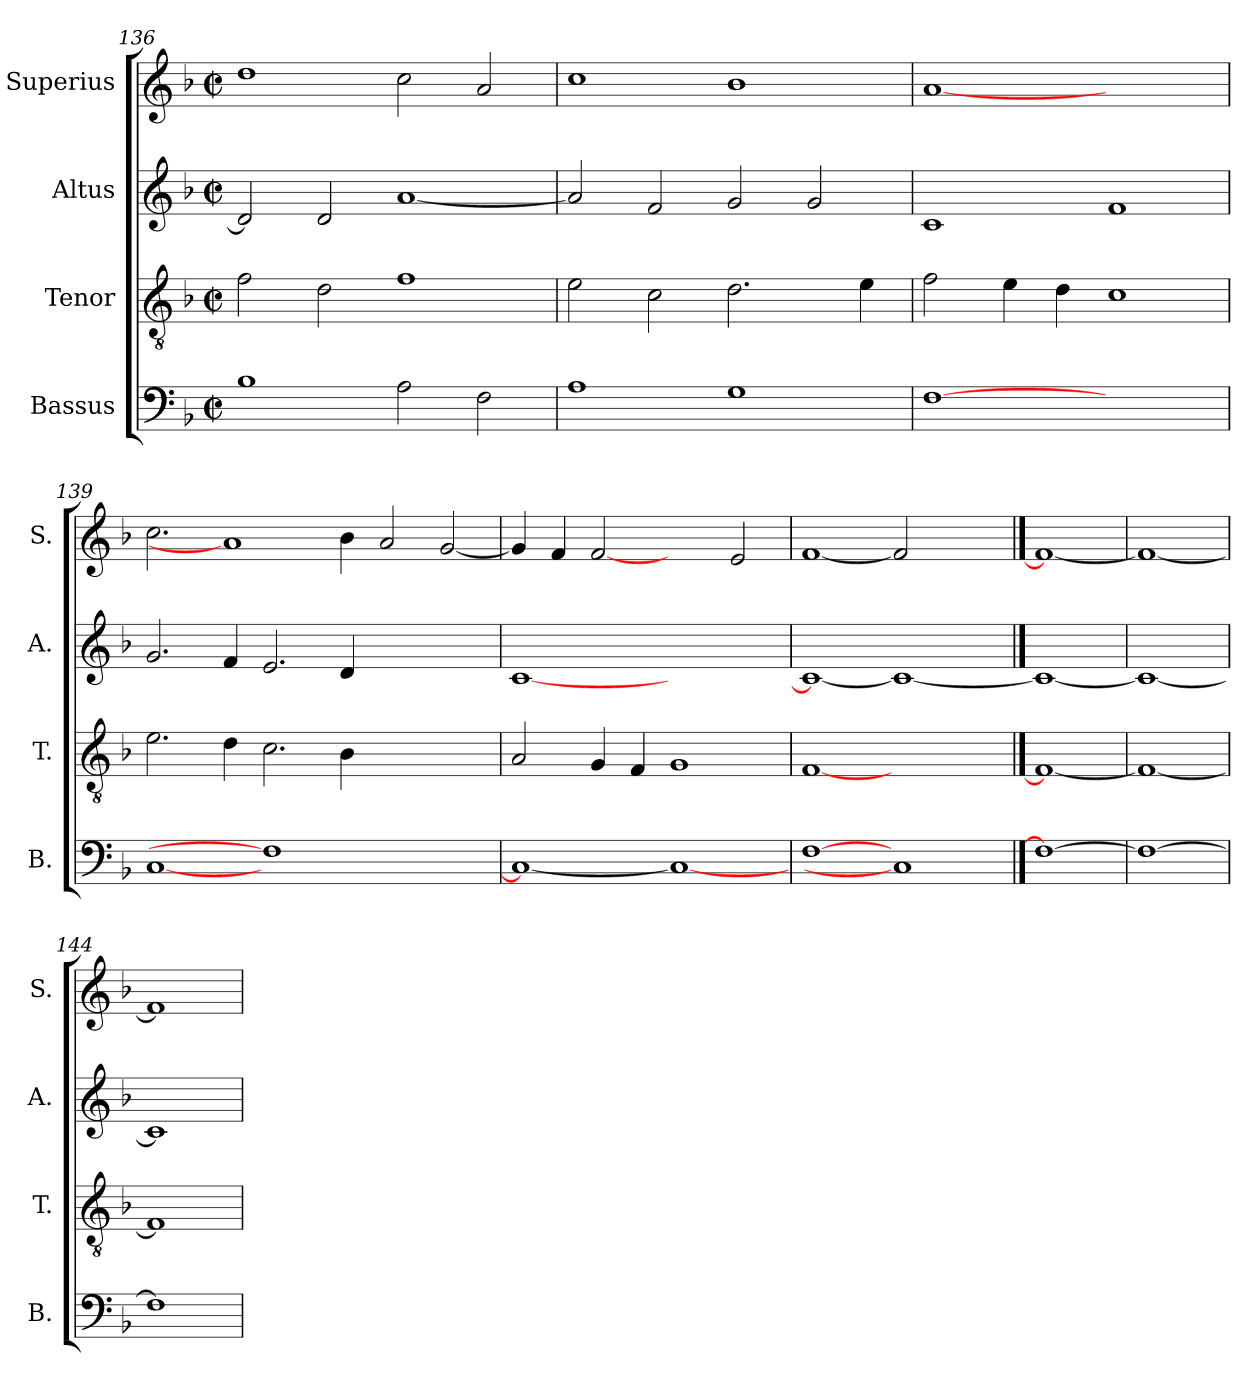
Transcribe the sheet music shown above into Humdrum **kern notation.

**kern	**kern	**kern	**kern
*part4	*part3	*part2	*part1
*staff4	*staff3	*staff2	*staff1
*I"Bassus	*I"Tenor	*I"Altus	*I"Superius
*I'B.	*I'T.	*I'A.	*I'S.
!!LO:PB:g=z
*clefF4	*clefGv2	*clefG2	*clefG2
*	*ITrd7c12	*	*
*k[b-]	*k[b-]	*k[b-]	*k[b-]
*F:	*F:	*F:	*F:
*M2/2	*M2/2	*M2/2	*M2/2
*met(c|)	*met(c|)	*met(c|)	*met(c|)
=136	=136	=136	=136
1B-i	2Fi\	2di/]	1ddi
.	2Di\	2di/	.
2Ai\	1Fi	[<1ai	2cci\
2Fi\	.	.	2ai/
=137	=137	=137	=137
1Ai	2Ei\	2ai/]	1cci
.	2Ci\	2fi/	.
1Gi	2.Di\	2gi/	1b-i
.	.	2gi/	.
.	4Ei\	.	.
=138	=138	=138	=138
[1Fi	2Fi\	1ci	[1ai
.	4Ei\	.	.
.	4Di\	.	.
1ryy	1Ci	1fi	1ryy
!!LO:LB:g=z
=139	=139	=139	=139
[<1Ci	2.Ei\	2.gi/	2.cci\
.	4Di\	4fi/	1ai]
1Fi]	2.Ci\	2.ei/	.
.	4BB-i\	4di/	4b-i\
1ryy	1ryy	1ryy	2ai/
.	.	.	[<2gi/
=140	=140	=140	=140
1Ci_<	2AAi/	[<1ci	4gi/]
.	.	.	4fi/
.	4GGi/	.	[2fi
.	4FFi/	.	.
1Ci_	1GGi	1ryy	2ryy
.	.	.	2ei/
=141	=141	=141	=141
[1Fi	[1FFi	1ci_<	[1fi
1Ci]	1ryy	1ci_	2fi]
.	.	.	2ryy
==142	==142	==142	==142
1Fi_	1FFi_	1ci_	1fi_
=143	=143	=143	=143
1Fi_	1FFi_	1ci_	1fi_
=144	=144	=144	=144
1Fi]	1FFi]	1ci]	1fi]
=	=	=	=
*-	*-	*-	*-
